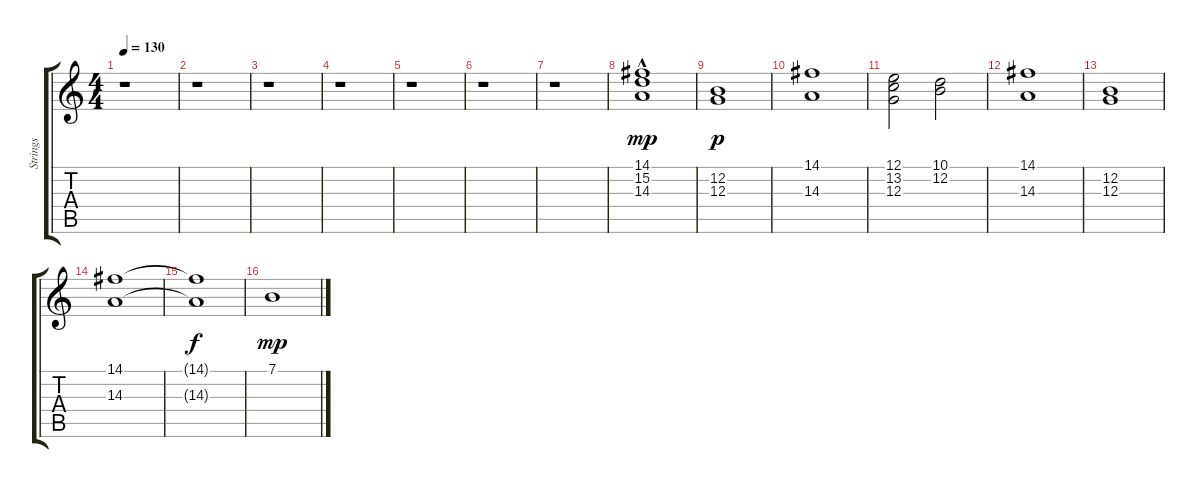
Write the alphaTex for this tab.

\track ("Strings" "Strings") {instrument tremolostrings}
\staff {score tabs}
\tuning (E4 B3 G3 D3 A2 E2) {hide}
\ts (4 4)
\tempo 130
\clef g2
\ks c
r.1{dy mp} |
r.1 |
r.1 |
r.1 |
r.1 |
r.1 |
r.1 |
(14.1{hac} 15.2 14.3{hac}).1 |
(12.2 12.3).1{dy p} |
(14.1 14.3).1 |
(12.1 13.2 12.3).2 (10.1 12.2).2 |
(14.1 14.3).1 |
(12.2 12.3).1 |
(14.1 14.3).1 |
(14.1{t} 14.3{t}).1{dy f} |
7.1.1{dy mp}
